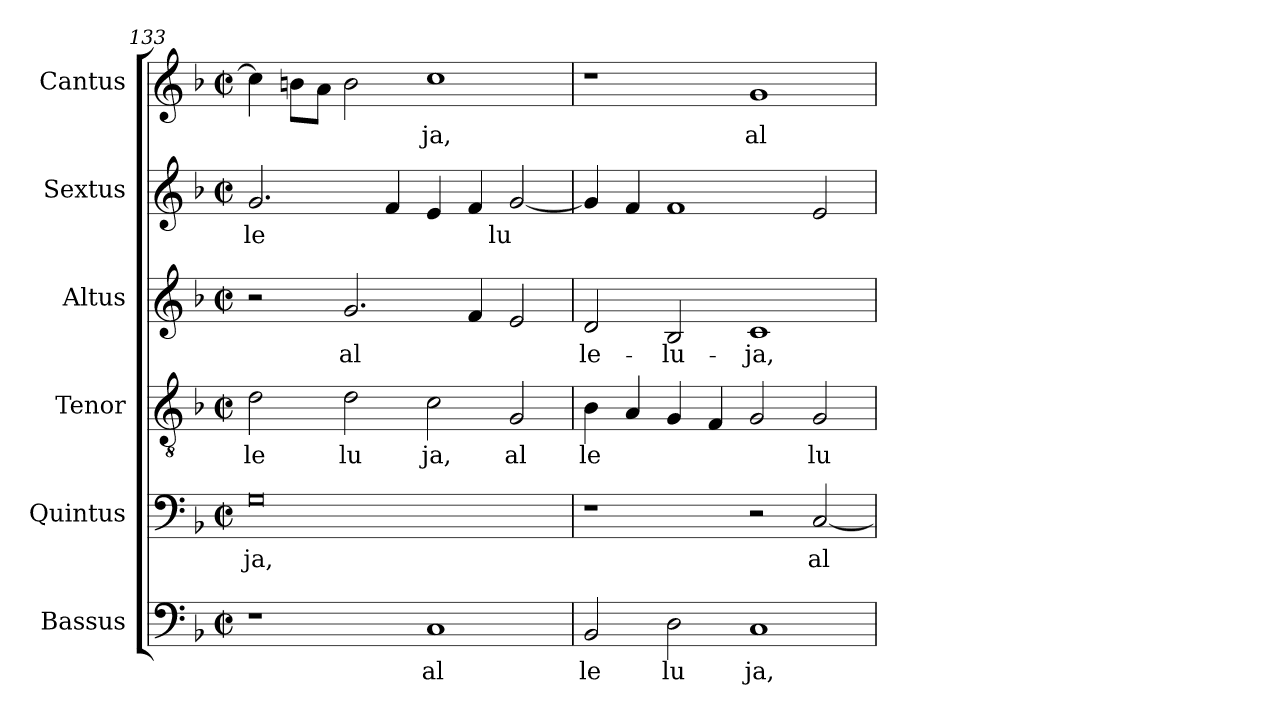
**kern	**text	**kern	**text	**kern	**text	**kern	**text	**kern	**text	**kern	**text
*part6	*part6	*part5	*part5	*part4	*part4	*part3	*part3	*part2	*part2	*part1	*part1
*staff6	*staff6	*staff5	*staff5	*staff4	*staff4	*staff3	*staff3	*staff2	*staff2	*staff1	*staff1
*I"Bassus	*	*I"Quintus	*	*I"Tenor	*	*I"Altus	*	*I"Sextus	*	*I"Cantus	*
*clefF4	*	*clefF4	*	*clefGv2	*	*clefG2	*	*clefG2	*	*clefG2	*
*k[b-]	*	*k[b-]	*	*k[b-]	*	*k[b-]	*	*k[b-]	*	*k[b-]	*
*F:	*	*F:	*	*F:	*	*F:	*	*F:	*	*F:	*
*M2/2	*	*M2/2	*	*M2/2	*	*M2/2	*	*M2/2	*	*M2/2	*
*met(c|)	*	*met(c|)	*	*met(c|)	*	*met(c|)	*	*met(c|)	*	*met(c|)	*
=133	=133	=133	=133	=133	=133	=133	=133	=133	=133	=133	=133
!	!	!	!LO:LY:b:cj	!	!LO:LY:b	!	!	!	!LO:LY:b	!	!LO:LY:b
1r	.	0G	ja,	2d\	le	2r	.	2.g/	-le-	4cc\]	.
!	!	!	!	!	!	!	!	!	!	!	!LO:LY:b
.	.	.	.	.	.	.	.	.	.	8b\L	.
!	!	!	!	!	!	!	!	!	!	!	!LO:LY:b
.	.	.	.	.	.	.	.	.	.	8a\J	.
!	!	!	!	!	!LO:LY:b	!	!LO:LY:b:cj	!	!	!	!LO:LY:b
.	.	.	.	2d\	lu	2.g/	al-	.	.	2b\	.
!	!	!	!	!	!	!	!	!	!LO:LY:b	!	!
.	.	.	.	.	.	.	.	4f/	--	.	.
!	!LO:LY:b	!	!	!	!LO:LY:b	!	!	!	!LO:LY:b	!	!LO:LY:b
1C	al	.	.	2c\	ja,	.	.	4e/	--	1cc	ja,
!	!	!	!	!	!	!	!LO:LY:b:cj	!	!LO:LY:b	!	!
.	.	.	.	.	.	4f/	--	4f/	--	.	.
!	!	!	!	!	!LO:LY:b	!	!LO:LY:b:cj	!	!LO:LY:b	!	!
.	.	.	.	2G/	al	2e/	--	[<2g/	-lu-	.	.
=134	=134	=134	=134	=134	=134	=134	=134	=134	=134	=134	=134
!	!LO:LY:b	!	!	!	!LO:LY:b	!	!LO:LY:b:cj	!	!LO:LY:b	!	!
2BB-/	le	1r	.	4B-\	le	2d/	-le-	4g/]	--	1r	.
!	!	!	!	!	!LO:LY:b	!	!	!	!LO:LY:b	!	!
.	.	.	.	4A/	.	.	.	4f/	--	.	.
!	!LO:LY:b	!	!	!	!LO:LY:b	!	!LO:LY:b:cj	!	!LO:LY:b	!	!
2D\	lu	.	.	4G/	.	2B-/	-lu-	1f	--	.	.
!	!	!	!	!	!LO:LY:b	!	!	!	!	!	!
.	.	.	.	4F/	.	.	.	.	.	.	.
!	!LO:LY:b	!	!	!	!LO:LY:b	!	!LO:LY:b:cj	!	!	!	!LO:LY:b
1C	ja,	2r	.	2G/	.	1c	-ja,	.	.	1g	al
!	!	!	!LO:LY:b:cj	!	!LO:LY:b	!	!	!	!LO:LY:b	!	!
.	.	[<2C/	al	2G/	lu	.	.	2e/	--	.	.
=	=	=	=	=	=	=	=	=	=	=	=
*-	*-	*-	*-	*-	*-	*-	*-	*-	*-	*-	*-
